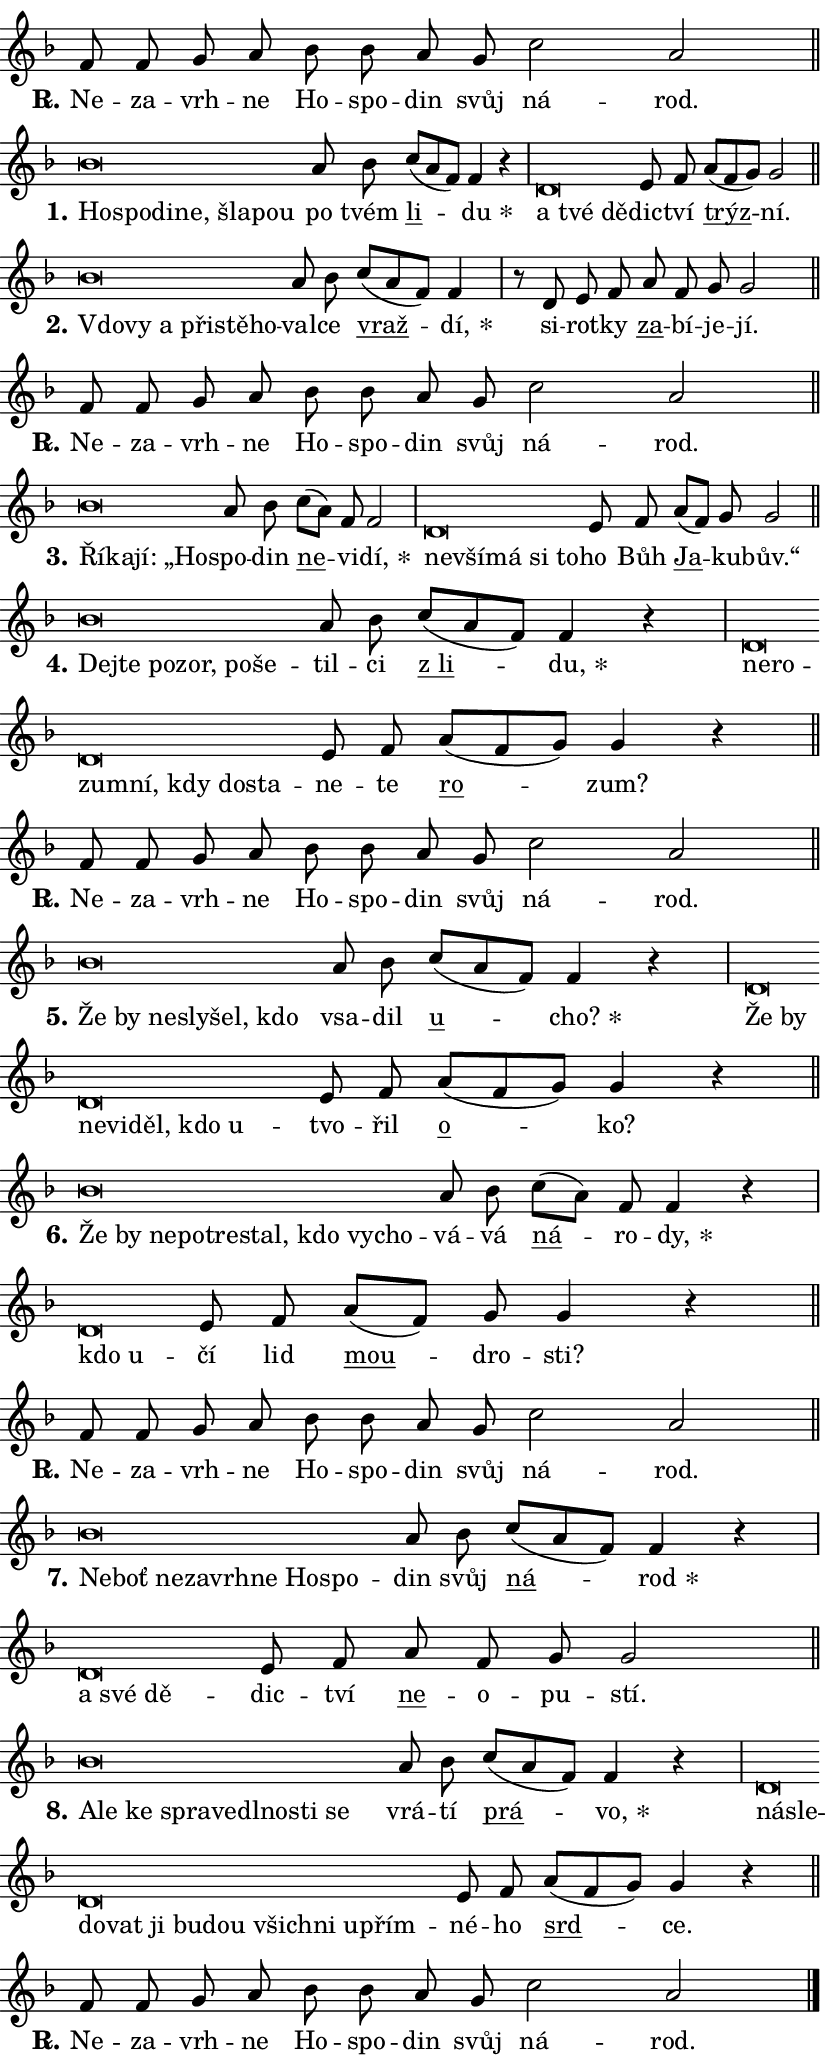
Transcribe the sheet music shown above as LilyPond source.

\version "2.24.0"
\header { tagline = "" }
\paper {
  indent = 0\cm
  top-margin = 0\cm
  right-margin = 0.13\cm % to fit lyric hyphens
  bottom-margin = 0\cm
  left-margin = 0\cm
  paper-width = 14\cm
  page-breaking = #ly:one-page-breaking
  system-system-spacing.basic-distance = #11
  score-system-spacing.basic-distance = #11
  ragged-last = ##f
}


%% Author: Thomas Morley
%% https://lists.gnu.org/archive/html/lilypond-user/2020-05/msg00002.html
#(define (line-position grob)
"Returns position of @var[grob} in current system:
   @code{'start}, if at first time-step
   @code{'end}, if at last time-step
   @code{'middle} otherwise
"
  (let* ((col (ly:item-get-column grob))
         (ln (ly:grob-object col 'left-neighbor))
         (rn (ly:grob-object col 'right-neighbor))
         (col-to-check-left (if (ly:grob? ln) ln col))
         (col-to-check-right (if (ly:grob? rn) rn col))
         (break-dir-left
           (and
             (ly:grob-property col-to-check-left 'non-musical #f)
             (ly:item-break-dir col-to-check-left)))
         (break-dir-right
           (and
             (ly:grob-property col-to-check-right 'non-musical #f)
             (ly:item-break-dir col-to-check-right))))
        (cond ((eqv? 1 break-dir-left) 'start)
              ((eqv? -1 break-dir-right) 'end)
              (else 'middle))))

#(define (tranparent-at-line-position vctor)
  (lambda (grob)
  "Relying on @code{line-position} select the relevant enry from @var{vctor}.
Used to determine transparency,"
    (case (line-position grob)
      ((end) (not (vector-ref vctor 0)))
      ((middle) (not (vector-ref vctor 1)))
      ((start) (not (vector-ref vctor 2))))))

noteHeadBreakVisibility =
#(define-music-function (break-visibility)(vector?)
"Makes @code{NoteHead}s transparent relying on @var{break-visibility}"
#{
  \override NoteHead.transparent =
    #(tranparent-at-line-position break-visibility)
#})

#(define delete-ledgers-for-transparent-note-heads
  (lambda (grob)
    "Reads whether a @code{NoteHead} is transparent.
If so this @code{NoteHead} is removed from @code{'note-heads} from
@var{grob}, which is supposed to be @code{LedgerLineSpanner}.
As a result ledgers are not printed for this @code{NoteHead}"
    (let* ((nhds-array (ly:grob-object grob 'note-heads))
           (nhds-list
             (if (ly:grob-array? nhds-array)
                 (ly:grob-array->list nhds-array)
                 '()))
           ;; Relies on the transparent-property being done before
           ;; Staff.LedgerLineSpanner.after-line-breaking is executed.
           ;; This is fragile ...
           (to-keep
             (remove
               (lambda (nhd)
                 (ly:grob-property nhd 'transparent #f))
               nhds-list)))
      ;; TODO find a better method to iterate over grob-arrays, similiar
      ;; to filter/remove etc for lists
      ;; For now rebuilt from scratch
      (set! (ly:grob-object grob 'note-heads)  '())
      (for-each
        (lambda (nhd)
          (ly:pointer-group-interface::add-grob grob 'note-heads nhd))
        to-keep))))

squashNotes = {
  \override NoteHead.X-extent = #'(-0.2 . 0.2)
  \override NoteHead.Y-extent = #'(-0.75 . 0)
  \override NoteHead.stencil =
    #(lambda (grob)
       (let ((pos (ly:grob-property grob 'staff-position)))
         (begin
           (if (< pos -7) (display "ERROR: Lower brevis then expected\n") (display ""))
           (if (<= pos -6) ly:text-interface::print ly:note-head::print))))
}
unSquashNotes = {
  \revert NoteHead.X-extent
  \revert NoteHead.Y-extent
  \revert NoteHead.stencil
}

hideNotes = \noteHeadBreakVisibility #begin-of-line-visible
unHideNotes = \noteHeadBreakVisibility #all-visible

% work-around for resetting accidentals
% https://lilypond.org/doc/v2.23/Documentation/notation/displaying-rhythms#unmetered-music
cadenzaMeasure = {
  \cadenzaOff
  \partial 1024 s1024
  \cadenzaOn
}

#(define-markup-command (accent layout props text) (markup?)
  "Underline accented syllable"
  (interpret-markup layout props
    #{\markup \override #'(offset . 4.3) \underline { #text }#}))

responsum = \markup \concat {
  "R" \hspace #-1.05 \path #0.1 #'((moveto 0 0.07) (lineto 0.9 0.8)) \hspace #0.05 "."
}

spaceSize = #0.6828661417322834 % exact space size for TeX Gyre Schola

\layout {
  \context {
    \Staff
    \remove "Time_signature_engraver"
    \override LedgerLineSpanner.after-line-breaking = #delete-ledgers-for-transparent-note-heads
  }
  \context {
    \Lyrics {
      \override LyricSpace.minimum-distance = \spaceSize
      \override LyricText.font-name = #"TeX Gyre Schola"
      \override LyricText.font-size = 1
      \override StanzaNumber.font-name = #"TeX Gyre Schola Bold"
      \override StanzaNumber.font-size = 1
    }
  }
  \context {
    \Score 
    \override NoteHead.text =
      #(lambda (grob) 
        (let ((pos (ly:grob-property grob 'staff-position)))
          #{\markup {
            \combine
              \halign #-0.55 \raise #(if (= pos -6) 0 0.5) \override #'(thickness . 2) \draw-line #'(3.2 . 0)
              \musicglyph "noteheads.sM1"
          }#}))
  }
}

% magnetic-lyrics.ily
%
%   written by
%     Jean Abou Samra <jean@abou-samra.fr>
%     Werner Lemberg <wl@gnu.org>
%
%   adapted by
%     Jiri Hon <jiri.hon@gmail.com>
%
% Version 2022-Apr-15

% https://www.mail-archive.com/lilypond-user@gnu.org/msg149350.html

#(define (Left_hyphen_pointer_engraver context)
   "Collect syllable-hyphen-syllable occurrences in lyrics and store
them in properties.  This engraver only looks to the left.  For
example, if the lyrics input is @code{foo -- bar}, it does the
following.

@itemize @bullet
@item
Set the @code{text} property of the @code{LyricHyphen} grob between
@q{foo} and @q{bar} to @code{foo}.

@item
Set the @code{left-hyphen} property of the @code{LyricText} grob with
text @q{foo} to the @code{LyricHyphen} grob between @q{foo} and
@q{bar}.
@end itemize

Use this auxiliary engraver in combination with the
@code{lyric-@/text::@/apply-@/magnetic-@/offset!} hook."
   (let ((hyphen #f)
         (text #f))
     (make-engraver
      (acknowledgers
       ((lyric-syllable-interface engraver grob source-engraver)
        (set! text grob)))
      (end-acknowledgers
       ((lyric-hyphen-interface engraver grob source-engraver)
        ;(when (not (grob::has-interface grob 'lyric-space-interface))
          (set! hyphen grob)));)
      ((stop-translation-timestep engraver)
       (when (and text hyphen)
         (ly:grob-set-object! text 'left-hyphen hyphen))
       (set! text #f)
       (set! hyphen #f)))))

#(define (lyric-text::apply-magnetic-offset! grob)
   "If the space between two syllables is less than the value in
property @code{LyricText@/.details@/.squash-threshold}, move the right
syllable to the left so that it gets concatenated with the left
syllable.

Use this function as a hook for
@code{LyricText@/.after-@/line-@/breaking} if the
@code{Left_@/hyphen_@/pointer_@/engraver} is active."
   (let ((hyphen (ly:grob-object grob 'left-hyphen #f)))
     (when hyphen
       (let ((left-text (ly:spanner-bound hyphen LEFT)))
         (when (grob::has-interface left-text 'lyric-syllable-interface)
           (let* ((common (ly:grob-common-refpoint grob left-text X))
                  (this-x-ext (ly:grob-extent grob common X))
                  (left-x-ext
                   (begin
                     ;; Trigger magnetism for left-text.
                     (ly:grob-property left-text 'after-line-breaking)
                     (ly:grob-extent left-text common X)))
                  ;; `delta` is the gap width between two syllables.
                  (delta (- (interval-start this-x-ext)
                            (interval-end left-x-ext)))
                  (details (ly:grob-property grob 'details))
                  (threshold (assoc-get 'squash-threshold details 0.2)))
             (when (< delta threshold)
               (let* (;; We have to manipulate the input text so that
                      ;; ligatures crossing syllable boundaries are not
                      ;; disabled.  For languages based on the Latin
                      ;; script this is essentially a beautification.
                      ;; However, for non-Western scripts it can be a
                      ;; necessity.
                      (lt (ly:grob-property left-text 'text))
                      (rt (ly:grob-property grob 'text))
                      (is-space (grob::has-interface hyphen 'lyric-space-interface))
                      (space (if is-space " " ""))
                      (extra-delta (if is-space spaceSize 0))
                      ;; Append new syllable.
                      (ltrt-space (if (and (string? lt) (string? rt))
                                (string-append lt space rt)
                                (make-concat-markup (list lt space rt))))
                      ;; Right-align `ltrt` to the right side.
                      (ltrt-space-markup (grob-interpret-markup
                               grob
                               (make-translate-markup
                                (cons (interval-length this-x-ext) 0)
                                (make-right-align-markup ltrt-space)))))
                 (begin
                   ;; Don't print `left-text`.
                   (ly:grob-set-property! left-text 'stencil #f)
                   ;; Set text and stencil (which holds all collected
                   ;; syllables so far) and shift it to the left.
                   (ly:grob-set-property! grob 'text ltrt-space)
                   (ly:grob-set-property! grob 'stencil ltrt-space-markup)
                   (ly:grob-translate-axis! grob (- (- delta extra-delta)) X))))))))))


#(define (lyric-hyphen::displace-bounds-first grob)
   ;; Make very sure this callback isn't triggered too early.
   (let ((left (ly:spanner-bound grob LEFT))
         (right (ly:spanner-bound grob RIGHT)))
     (ly:grob-property left 'after-line-breaking)
     (ly:grob-property right 'after-line-breaking)
     (ly:lyric-hyphen::print grob)))

squashThreshold = #0.4

\layout {
  \context {
    \Lyrics
    \consists #Left_hyphen_pointer_engraver
    \override LyricText.after-line-breaking =
      #lyric-text::apply-magnetic-offset!
    \override LyricHyphen.stencil = #lyric-hyphen::displace-bounds-first
    \override LyricText.details.squash-threshold = \squashThreshold
    \override LyricHyphen.minimum-distance = 0
    \override LyricHyphen.minimum-length = \squashThreshold
  }
}

squashText = \override LyricText.details.squash-threshold = 9999
unSquashText = \override LyricText.details.squash-threshold = \squashThreshold

leftText = \override LyricText.self-alignment-X = #LEFT
unLeftText = \revert LyricText.self-alignment-X

starOffset = #(lambda (grob) 
                (let ((x_offset (ly:self-alignment-interface::aligned-on-x-parent grob)))
                  (if (= x_offset 0) 0 (+ x_offset 1.2))))

star = #(define-music-function (syllable)(string?)
"Append star separator at the end of a syllable"
#{
  \once \override LyricText.X-offset = #starOffset
  \lyricmode { \markup {
    #syllable
    \override #'((font-name . "TeX Gyre Schola Bold")) \hspace #0.2 \lower #0.65 \larger "*"
  } }
#})

starAccent = #(define-music-function (syllable)(string?)
"Append star separator at the end of a syllable and make accent"
#{
  \once \override LyricText.X-offset = #starOffset
  \lyricmode { \markup {
    \accent #syllable
    \override #'((font-name . "TeX Gyre Schola Bold")) \hspace #0.2 \lower #0.65 \larger "*"
  } }
#})

breath = #(define-music-function (syllable)(string?)
"Append breathing indicator at the end of a syllable"
#{
  \lyricmode { \markup { #syllable "+" } }
#})

optionalBreath = #(define-music-function (syllable)(string?)
"Append optional breathing indicator at the end of a syllable"
#{
  \lyricmode { \markup { #syllable "(+)" } }
#})


\score {
    <<
        \new Voice = "melody" { \cadenzaOn \key f \major \relative { f'8 f g a bes bes \bar "" a g \bar "" c2 a \cadenzaMeasure \bar "||" \break } }
        \new Lyrics \lyricsto "melody" { \lyricmode { \set stanza = \responsum
Ne -- za -- vrh -- ne Ho -- spo -- din svůj ná -- rod. } }
    >>
    \layout {}
}

\score {
    <<
        \new Voice = "melody" { \cadenzaOn \key f \major \relative { \squashNotes bes'\breve*1/16 \hideNotes \breve*1/16 \bar "" \breve*1/16 \bar "" \breve*1/16 \bar "" \breve*1/16 \breve*1/16 \bar "" \unHideNotes \unSquashNotes a8 bes \bar "" c[( a f)] f4 r \cadenzaMeasure \bar "|" \squashNotes d\breve*1/16 \hideNotes \breve*1/16 \breve*1/16 \bar "" \unHideNotes \unSquashNotes e8 f \bar "" a[( f g)] g2 \cadenzaMeasure \bar "||" \break } }
        \new Lyrics \lyricsto "melody" { \lyricmode { \set stanza = "1."
\leftText Ho -- \squashText spo -- di -- ne, šla -- pou \unLeftText \unSquashText po tvém \markup \accent li -- \star du \leftText a \squashText tvé dě -- \unLeftText \unSquashText dic -- tví \markup \accent trýz -- ní. } }
    >>
    \layout {}
}

\score {
    <<
        \new Voice = "melody" { \cadenzaOn \key f \major \relative { \squashNotes bes'\breve*1/16 \hideNotes \breve*1/16 \bar "" \breve*1/16 \bar "" \breve*1/16 \bar "" \breve*1/16 \breve*1/16 \bar "" \unHideNotes \unSquashNotes a8 bes \bar "" c[( a f)] f4 \cadenzaMeasure \bar "|" r8 d e8 f \bar "" a f g g2 \cadenzaMeasure \bar "||" \break } }
        \new Lyrics \lyricsto "melody" { \lyricmode { \set stanza = "2."
\leftText Vdo -- \squashText vy a při -- stě -- ho -- \unLeftText \unSquashText val -- ce \markup \accent vraž -- \star dí, si -- rot -- ky \markup \accent za -- bí -- je -- jí. } }
    >>
    \layout {}
}

\score {
    <<
        \new Voice = "melody" { \cadenzaOn \key f \major \relative { f'8 f g a bes bes \bar "" a g \bar "" c2 a \cadenzaMeasure \bar "||" \break } }
        \new Lyrics \lyricsto "melody" { \lyricmode { \set stanza = \responsum
Ne -- za -- vrh -- ne Ho -- spo -- din svůj ná -- rod. } }
    >>
    \layout {}
}

\score {
    <<
        \new Voice = "melody" { \cadenzaOn \key f \major \relative { \squashNotes bes'\breve*1/16 \hideNotes \breve*1/16 \bar "" \breve*1/16 \breve*1/16 \bar "" \unHideNotes \unSquashNotes a8 bes \bar "" c[( a)] f f2 \cadenzaMeasure \bar "|" \squashNotes d\breve*1/16 \hideNotes \breve*1/16 \bar "" \breve*1/16 \bar "" \breve*1/16 \breve*1/16 \bar "" \unHideNotes \unSquashNotes e8 f \bar "" a[( f)] g g2 \cadenzaMeasure \bar "||" \break } }
        \new Lyrics \lyricsto "melody" { \lyricmode { \set stanza = "3."
\leftText Ří -- \squashText ka -- jí: „Ho -- \unLeftText \unSquashText spo -- din \markup \accent ne -- vi -- \star dí, \leftText ne -- \squashText vší -- má si to -- \unLeftText \unSquashText ho Bůh \markup \accent Ja -- ku -- bův.“ } }
    >>
    \layout {}
}

\score {
    <<
        \new Voice = "melody" { \cadenzaOn \key f \major \relative { \squashNotes bes'\breve*1/16 \hideNotes \breve*1/16 \bar "" \breve*1/16 \bar "" \breve*1/16 \bar "" \breve*1/16 \breve*1/16 \bar "" \unHideNotes \unSquashNotes a8 bes \bar "" c[( a f)] f4 r \cadenzaMeasure \bar "|" \squashNotes d\breve*1/16 \hideNotes \breve*1/16 \bar "" \breve*1/16 \bar "" \breve*1/16 \bar "" \breve*1/16 \bar "" \breve*1/16 \breve*1/16 \bar "" \unHideNotes \unSquashNotes e8 f \bar "" a[( f g)] g4 r \cadenzaMeasure \bar "||" \break } }
        \new Lyrics \lyricsto "melody" { \lyricmode { \set stanza = "4."
\leftText Dej -- \squashText te po -- zor, po -- še -- \unLeftText \unSquashText til -- ci \markup \accent "z li" -- \star du, \leftText ne -- \squashText ro -- zum -- ní, kdy do -- sta -- \unLeftText \unSquashText ne -- te \markup \accent ro -- zum? } }
    >>
    \layout {}
}

\score {
    <<
        \new Voice = "melody" { \cadenzaOn \key f \major \relative { f'8 f g a bes bes \bar "" a g \bar "" c2 a \cadenzaMeasure \bar "||" \break } }
        \new Lyrics \lyricsto "melody" { \lyricmode { \set stanza = \responsum
Ne -- za -- vrh -- ne Ho -- spo -- din svůj ná -- rod. } }
    >>
    \layout {}
}

\score {
    <<
        \new Voice = "melody" { \cadenzaOn \key f \major \relative { \squashNotes bes'\breve*1/16 \hideNotes \breve*1/16 \bar "" \breve*1/16 \bar "" \breve*1/16 \bar "" \breve*1/16 \breve*1/16 \bar "" \unHideNotes \unSquashNotes a8 bes \bar "" c[( a f)] f4 r \cadenzaMeasure \bar "|" \squashNotes d\breve*1/16 \hideNotes \breve*1/16 \bar "" \breve*1/16 \bar "" \breve*1/16 \bar "" \breve*1/16 \bar "" \breve*1/16 \breve*1/16 \bar "" \unHideNotes \unSquashNotes e8 f \bar "" a[( f g)] g4 r \cadenzaMeasure \bar "||" \break } }
        \new Lyrics \lyricsto "melody" { \lyricmode { \set stanza = "5."
\leftText Že \squashText by ne -- sly -- šel, kdo \unLeftText \unSquashText vsa -- dil \markup \accent u -- \star cho? \leftText Že \squashText by ne -- vi -- děl, kdo u -- \unLeftText \unSquashText tvo -- řil \markup \accent o -- ko? } }
    >>
    \layout {}
}

\score {
    <<
        \new Voice = "melody" { \cadenzaOn \key f \major \relative { \squashNotes bes'\breve*1/16 \hideNotes \breve*1/16 \bar "" \breve*1/16 \bar "" \breve*1/16 \bar "" \breve*1/16 \bar "" \breve*1/16 \bar "" \breve*1/16 \bar "" \breve*1/16 \breve*1/16 \bar "" \unHideNotes \unSquashNotes a8 bes \bar "" c[( a)] f f4 r \cadenzaMeasure \bar "|" \squashNotes d\breve*1/16 \hideNotes \breve*1/16 \bar "" \unHideNotes \unSquashNotes e8 f \bar "" a[( f)] g g4 r \cadenzaMeasure \bar "||" \break } }
        \new Lyrics \lyricsto "melody" { \lyricmode { \set stanza = "6."
\leftText Že \squashText by ne -- po -- tre -- stal, kdo vy -- cho -- \unLeftText \unSquashText vá -- vá \markup \accent ná -- ro -- \star dy, \leftText kdo \squashText u -- \unLeftText \unSquashText čí lid \markup \accent mou -- dro -- sti? } }
    >>
    \layout {}
}

\score {
    <<
        \new Voice = "melody" { \cadenzaOn \key f \major \relative { f'8 f g a bes bes \bar "" a g \bar "" c2 a \cadenzaMeasure \bar "||" \break } }
        \new Lyrics \lyricsto "melody" { \lyricmode { \set stanza = \responsum
Ne -- za -- vrh -- ne Ho -- spo -- din svůj ná -- rod. } }
    >>
    \layout {}
}

\score {
    <<
        \new Voice = "melody" { \cadenzaOn \key f \major \relative { \squashNotes bes'\breve*1/16 \hideNotes \breve*1/16 \bar "" \breve*1/16 \bar "" \breve*1/16 \bar "" \breve*1/16 \bar "" \breve*1/16 \bar "" \breve*1/16 \breve*1/16 \bar "" \unHideNotes \unSquashNotes a8 bes \bar "" c[( a f)] f4 r \cadenzaMeasure \bar "|" \squashNotes d\breve*1/16 \hideNotes \breve*1/16 \breve*1/16 \bar "" \unHideNotes \unSquashNotes e8 f \bar "" a f g g2 \cadenzaMeasure \bar "||" \break } }
        \new Lyrics \lyricsto "melody" { \lyricmode { \set stanza = "7."
\leftText Ne -- \squashText boť ne -- za -- vrh -- ne Ho -- spo -- \unLeftText \unSquashText din svůj \markup \accent ná -- \star rod \leftText a \squashText své dě -- \unLeftText \unSquashText dic -- tví \markup \accent ne -- o -- pu -- stí. } }
    >>
    \layout {}
}

\score {
    <<
        \new Voice = "melody" { \cadenzaOn \key f \major \relative { \squashNotes bes'\breve*1/16 \hideNotes \breve*1/16 \bar "" \breve*1/16 \bar "" \breve*1/16 \bar "" \breve*1/16 \bar "" \breve*1/16 \bar "" \breve*1/16 \bar "" \breve*1/16 \breve*1/16 \bar "" \unHideNotes \unSquashNotes a8 bes \bar "" c[( a f)] f4 r \cadenzaMeasure \bar "|" \squashNotes d\breve*1/16 \hideNotes \breve*1/16 \bar "" \breve*1/16 \bar "" \breve*1/16 \bar "" \breve*1/16 \bar "" \breve*1/16 \bar "" \breve*1/16 \bar "" \breve*1/16 \bar "" \breve*1/16 \bar "" \breve*1/16 \breve*1/16 \bar "" \unHideNotes \unSquashNotes e8 f \bar "" a[( f g)] g4 r \cadenzaMeasure \bar "||" \break } }
        \new Lyrics \lyricsto "melody" { \lyricmode { \set stanza = "8."
\leftText A -- \squashText le ke spra -- ve -- dl -- no -- sti se \unLeftText \unSquashText vrá -- tí \markup \accent prá -- \star vo, \leftText ná -- \squashText sle -- do -- vat ji bu -- dou všich -- ni u -- přím -- \unLeftText \unSquashText né -- ho \markup \accent srd -- ce. } }
    >>
    \layout {}
}

\score {
    <<
        \new Voice = "melody" { \cadenzaOn \key f \major \relative { f'8 f g a bes bes \bar "" a g \bar "" c2 a \cadenzaMeasure \bar "||" \break } \bar "|." }
        \new Lyrics \lyricsto "melody" { \lyricmode { \set stanza = \responsum
Ne -- za -- vrh -- ne Ho -- spo -- din svůj ná -- rod. } }
    >>
    \layout {}
}
